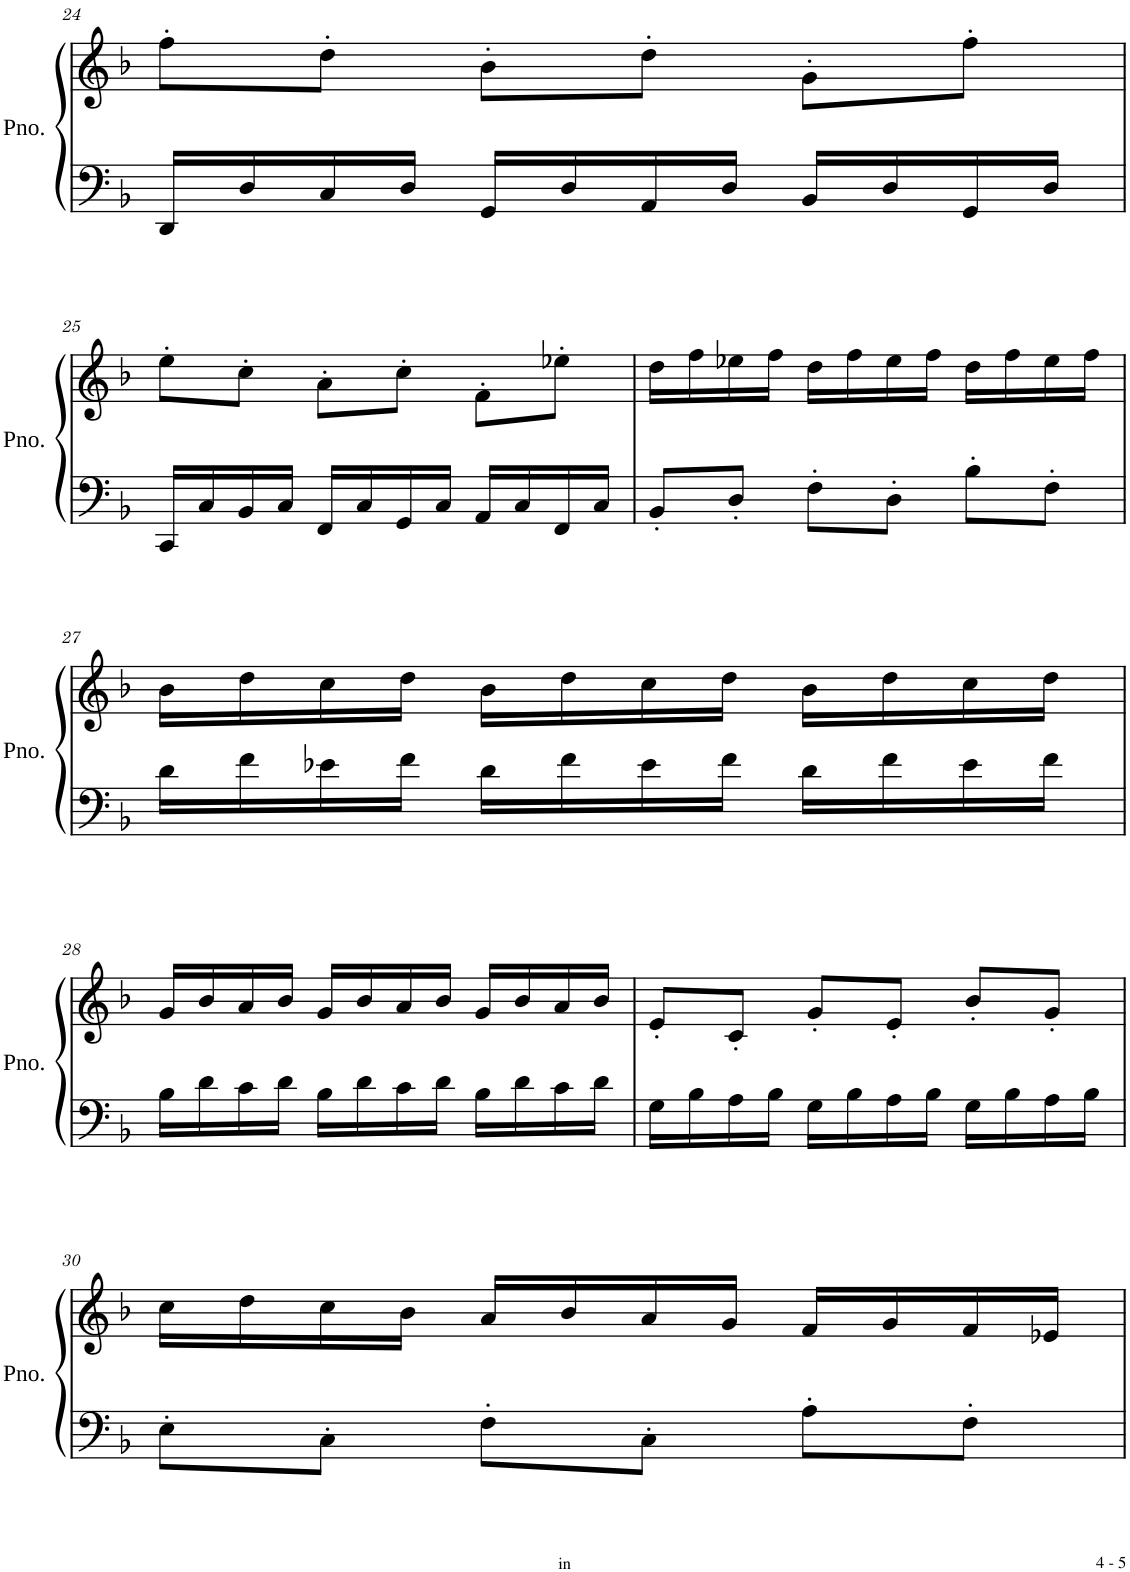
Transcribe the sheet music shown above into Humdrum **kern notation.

**kern	**kern
*part1	*part1
*staff2	*staff1
*I"Piano	*
*I'Pno.	*
!!LO:PB:g=z
*clefF4	*clefG2
*k[b-]	*k[b-]
*M3/4	*M3/4
=24	=24
16DD/LL	8ff'\L
16D/	.
16C/	8dd'\J
16D/JJ	.
16GG/LL	8b-'\L
16D/	.
16AA/	8dd'\J
16D/JJ	.
16BB-/LL	8g'\L
16D/	.
16GG/	8ff'\J
16D/JJ	.
!!LO:LB:g=z
=25	=25
16CC/LL	8ee'\L
16C/	.
16BB-/	8cc'\J
16C/JJ	.
16FF/LL	8a'\L
16C/	.
16GG/	8cc'\J
16C/JJ	.
16AA/LL	8f'\L
16C/	.
16FF/	8ee-X'\J
16C/JJ	.
=26	=26
8BB-'/L	16dd\LL
.	16ff\
8D'/J	16ee-X\
.	16ff\JJ
8F'\L	16dd\LL
.	16ff\
8D'\J	16ee-\
.	16ff\JJ
8B-'\L	16dd\LL
.	16ff\
8F'\J	16ee-\
.	16ff\JJ
!!LO:LB:g=z
=27	=27
16d\LL	16b-\LL
16f\	16dd\
16e-X\	16cc\
16f\JJ	16dd\JJ
16d\LL	16b-\LL
16f\	16dd\
16e-\	16cc\
16f\JJ	16dd\JJ
16d\LL	16b-\LL
16f\	16dd\
16e-\	16cc\
16f\JJ	16dd\JJ
!!LO:LB:g=z
=28	=28
16B-\LL	16g/LL
16d\	16b-/
16c\	16a/
16d\JJ	16b-/JJ
16B-\LL	16g/LL
16d\	16b-/
16c\	16a/
16d\JJ	16b-/JJ
16B-\LL	16g/LL
16d\	16b-/
16c\	16a/
16d\JJ	16b-/JJ
=29	=29
16G\LL	8e'/L
16B-\	.
16A\	8c'/J
16B-\JJ	.
16G\LL	8g'/L
16B-\	.
16A\	8e'/J
16B-\JJ	.
16G\LL	8b-'/L
16B-\	.
16A\	8g'/J
16B-\JJ	.
!!LO:LB:g=z
=30	=30
8E'\L	16cc\LL
.	16dd\
8C'\J	16cc\
.	16b-\JJ
8F'\L	16a/LL
.	16b-/
8C'\J	16a/
.	16g/JJ
8A'\L	16f/LL
.	16g/
8F'\J	16f/
.	16e-X/JJ
=	=
*-	*-
